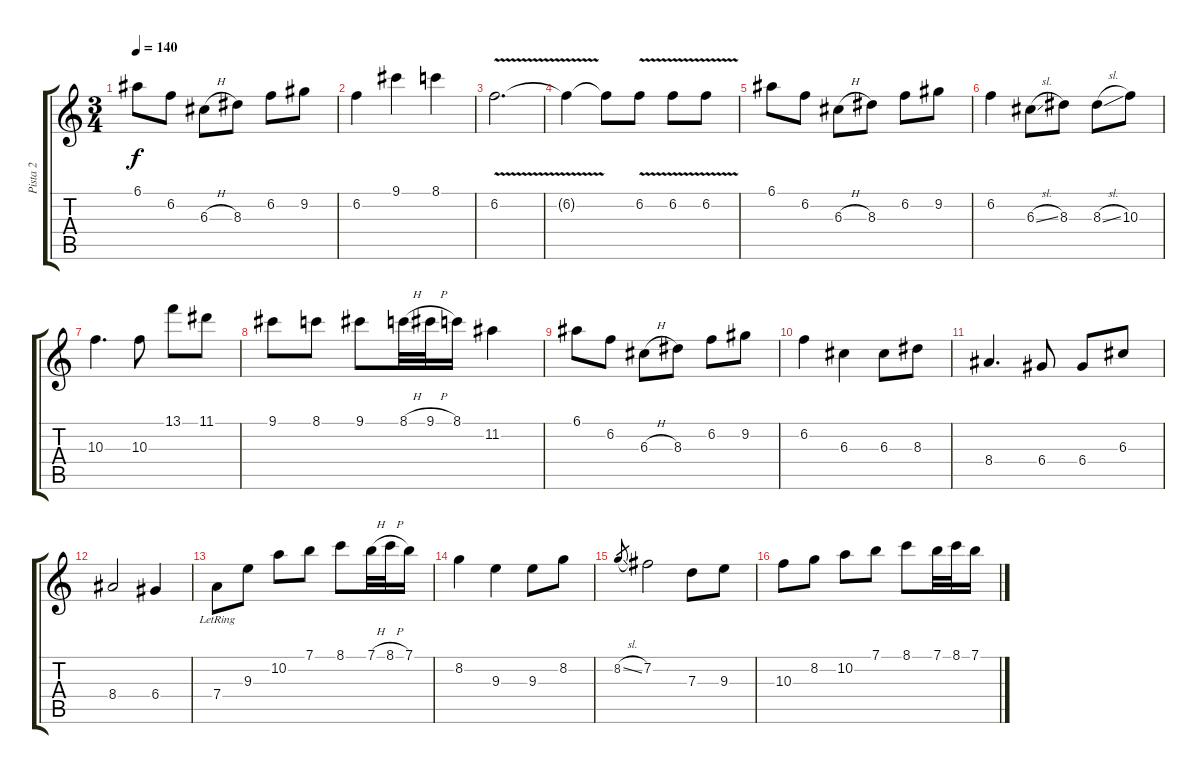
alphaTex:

\track ("Pista 2" "Pista 2") {instrument acousticguitarsteel}
\staff {score tabs}
\tuning (E4 B3 G3 D3 A2 E2) {hide}
\ts (3 4)
\tempo 140
\clef g2
\ks c
6.1.8{dy f} 6.2.8 6.3{h}.8 8.3.8 6.2.8 9.2.8 |
6.2.4 9.1.4 8.1.4 |
6.2{v}.2{d} |
6.2{t}.4 6.2{t}.8 6.2{v}.8 6.2{v}.8 6.2{v}.8 |
6.1.8 6.2.8 6.3{h}.8 8.3.8 6.2.8 9.2.8 |
6.2.4 6.3{sl}.8 8.3.8 8.3{sl}.8 10.3.8 |
10.3.4{d} 10.3.8 13.1.8 11.1.8 |
9.1.8 8.1.8 9.1.8 8.1{h}.32 9.1{h}.32 8.1.16 11.2.4 |
6.1.8 6.2.8 6.3{h}.8 8.3.8 6.2.8 9.2.8 |
6.2.4 6.3.4 6.3.8 8.3.8 |
8.4.4{d} 6.4.8 6.4.8 6.3.8 |
8.4.2 6.4.4 |
7.4{lr}.8 9.3.8 10.2.8 7.1.8 8.1.8 7.1{h}.32 8.1{h}.32 7.1.16 |
8.2.4 9.3.4 9.3.8 8.2.8 |
8.2{sl}.8{gr} 7.2.2 7.3.8 9.3.8 |
10.3.8 8.2.8 10.2.8 7.1.8 8.1.8 7.1.32 8.1.32 7.1.16
